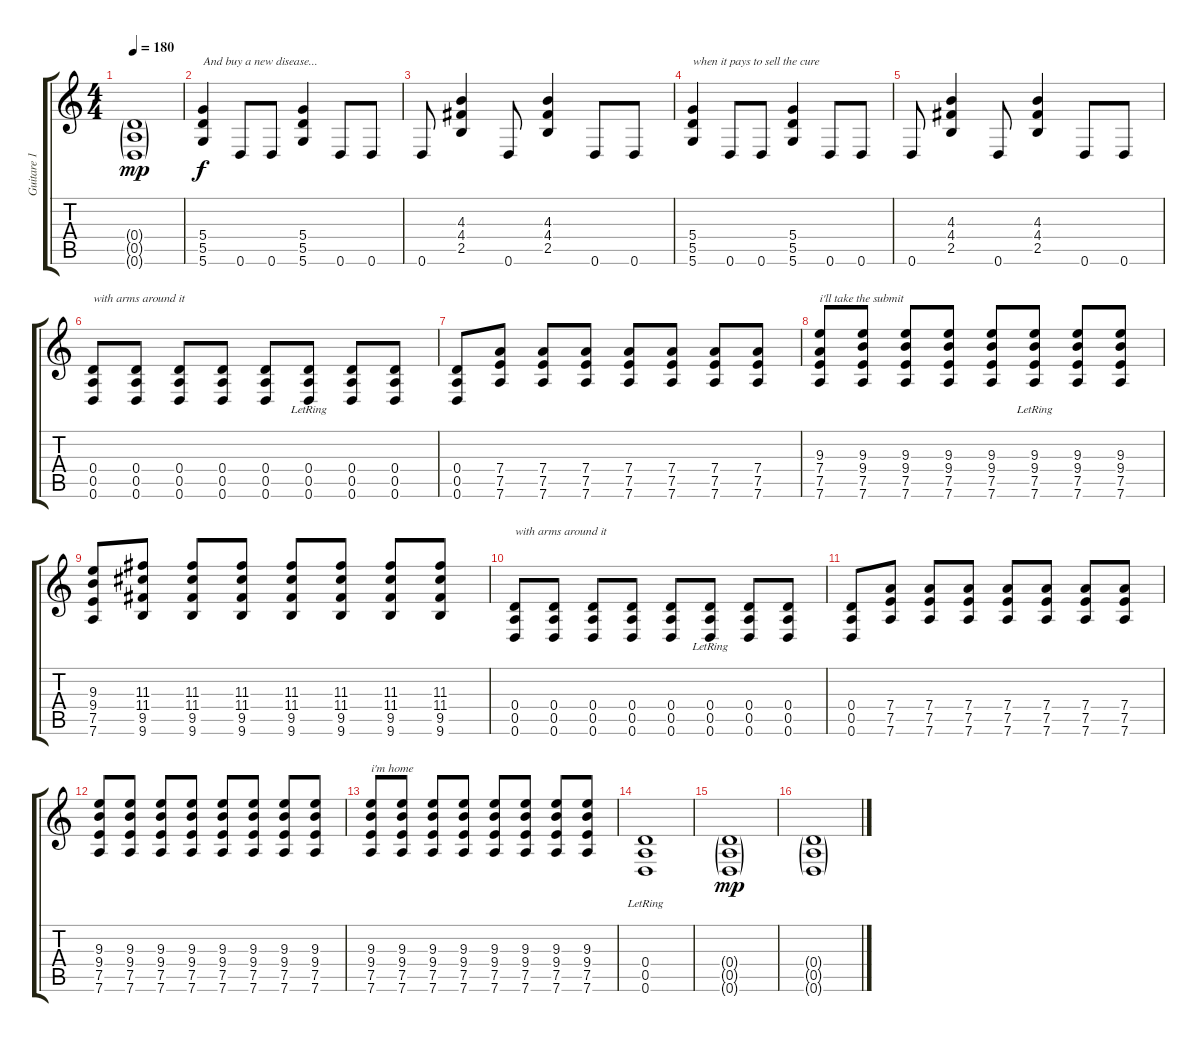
\track ("Guitare 1" "Guitare 1") {instrument distortionguitar}
\staff {score tabs}
\tuning (E4 B3 G3 D3 A2 D2) {hide}
\ts (4 4)
\tempo 180
\clef g2
\ks c
(0.4{g} 0.5{g} 0.6{g}).1{dy mp} |
(5.4 5.5 5.6).4{txt "And buy a new disease..." dy f} 0.6.8 0.6.8 (5.4 5.5 5.6).4 0.6.8 0.6.8 |
0.6.8 (4.3 4.4 2.5).4 0.6.8 (4.3 4.4 2.5).4 0.6.8 0.6.8 |
(5.4 5.5 5.6).4{txt "when it pays to sell the cure"} 0.6.8 0.6.8 (5.4 5.5 5.6).4 0.6.8 0.6.8 |
0.6.8 (4.3 4.4 2.5).4 0.6.8 (4.3 4.4 2.5).4 0.6.8 0.6.8 |
(0.4 0.5 0.6).8{txt "with arms around it "} (0.4 0.5 0.6).8 (0.4 0.5 0.6).8 (0.4 0.5 0.6).8 (0.4 0.5 0.6).8 (0.4{lr} 0.5{lr} 0.6{lr}).8 (0.4 0.5 0.6).8 (0.4 0.5 0.6).8 |
(0.4 0.5 0.6).8 (7.4 7.5 7.6).8 (7.4 7.5 7.6).8 (7.4 7.5 7.6).8 (7.4 7.5 7.6).8 (7.4 7.5 7.6).8 (7.4 7.5 7.6).8 (7.4 7.5 7.6).8 |
(9.3 7.4 7.5 7.6).8{txt "i'll take the submit"} (9.3 9.4 7.5 7.6).8 (9.3 9.4 7.5 7.6).8 (9.3 9.4 7.5 7.6).8 (9.3 9.4 7.5 7.6).8 (9.3 9.4{lr} 7.5{lr} 7.6).8 (9.3 9.4 7.5 7.6).8 (9.3 9.4 7.5 7.6).8 |
(9.3 9.4 7.5 7.6).8 (11.3 11.4 9.5 9.6).8 (11.3 11.4 9.5 9.6).8 (11.3 11.4 9.5 9.6).8 (11.3 11.4 9.5 9.6).8 (11.3 11.4 9.5 9.6).8 (11.3 11.4 9.5 9.6).8 (11.3 11.4 9.5 9.6).8 |
(0.4 0.5 0.6).8{txt "with arms around it"} (0.4 0.5 0.6).8 (0.4 0.5 0.6).8 (0.4 0.5 0.6).8 (0.4 0.5 0.6).8 (0.4{lr} 0.5{lr} 0.6{lr}).8 (0.4 0.5 0.6).8 (0.4 0.5 0.6).8 |
(0.4 0.5 0.6).8 (7.4 7.5 7.6).8 (7.4 7.5 7.6).8 (7.4 7.5 7.6).8 (7.4 7.5 7.6).8 (7.4 7.5 7.6).8 (7.4 7.5 7.6).8 (7.4 7.5 7.6).8 |
(9.3 9.4 7.5 7.6).8 (9.3 9.4 7.5 7.6).8 (9.3 9.4 7.5 7.6).8 (9.3 9.4 7.5 7.6).8 (9.3 9.4 7.5 7.6).8 (9.3 9.4 7.5 7.6).8 (9.3 9.4 7.5 7.6).8 (9.3 9.4 7.5 7.6).8 |
(9.3 9.4 7.5 7.6).8{txt "i'm home"} (9.3 9.4 7.5 7.6).8 (9.3 9.4 7.5 7.6).8 (9.3 9.4 7.5 7.6).8 (9.3 9.4 7.5 7.6).8 (9.3 9.4 7.5 7.6).8 (9.3 9.4 7.5 7.6).8 (9.3 9.4 7.5 7.6).8 |
(0.4{lr} 0.5{lr} 0.6{lr}).1 |
(0.4{g} 0.5{g} 0.6{g}).1{dy mp} |
(0.4{g} 0.5{g} 0.6{g}).1{volume 9}
